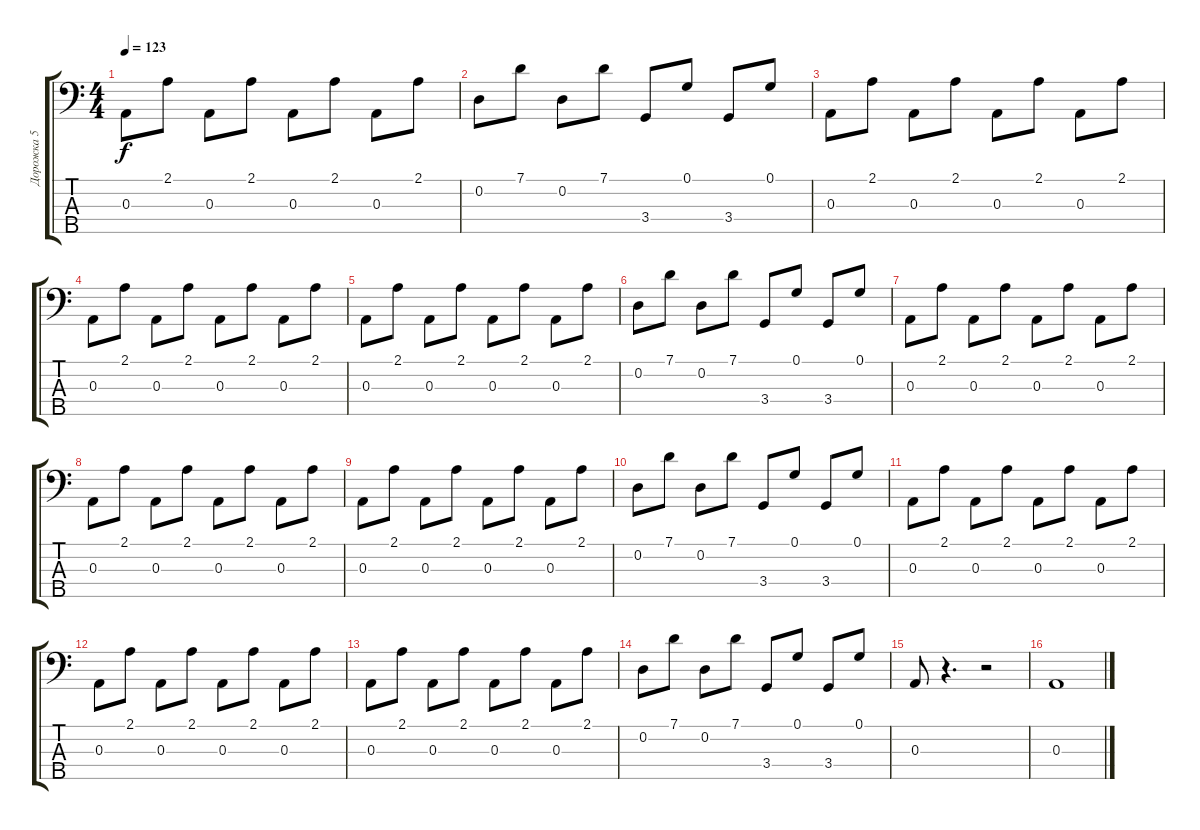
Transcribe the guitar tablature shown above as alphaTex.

\track ("Дорожка 5" "Дорожка 5") {instrument synthbass1}
\staff {score tabs}
\tuning (G2 D2 A1 E1 B0) {hide}
\ts (4 4)
\tempo 123
\clef f4
\ks c
0.3.8{dy f} 2.1.8 0.3.8 2.1.8 0.3.8 2.1.8 0.3.8 2.1.8 |
0.2.8 7.1.8 0.2.8 7.1.8 3.4.8 0.1.8 3.4.8 0.1.8 |
0.3.8 2.1.8 0.3.8 2.1.8 0.3.8 2.1.8 0.3.8 2.1.8 |
0.3.8 2.1.8 0.3.8 2.1.8 0.3.8 2.1.8 0.3.8 2.1.8 |
0.3.8 2.1.8 0.3.8 2.1.8 0.3.8 2.1.8 0.3.8 2.1.8 |
0.2.8 7.1.8 0.2.8 7.1.8 3.4.8 0.1.8 3.4.8 0.1.8 |
0.3.8 2.1.8 0.3.8 2.1.8 0.3.8 2.1.8 0.3.8 2.1.8 |
0.3.8 2.1.8 0.3.8 2.1.8 0.3.8 2.1.8 0.3.8 2.1.8 |
0.3.8 2.1.8 0.3.8 2.1.8 0.3.8 2.1.8 0.3.8 2.1.8 |
0.2.8 7.1.8 0.2.8 7.1.8 3.4.8 0.1.8 3.4.8 0.1.8 |
0.3.8 2.1.8 0.3.8 2.1.8 0.3.8 2.1.8 0.3.8 2.1.8 |
0.3.8 2.1.8 0.3.8 2.1.8 0.3.8 2.1.8 0.3.8 2.1.8 |
0.3.8 2.1.8 0.3.8 2.1.8 0.3.8 2.1.8 0.3.8 2.1.8 |
0.2.8 7.1.8 0.2.8 7.1.8 3.4.8 0.1.8 3.4.8 0.1.8 |
0.3.8 r.4{d} r.2 |
0.3.1
